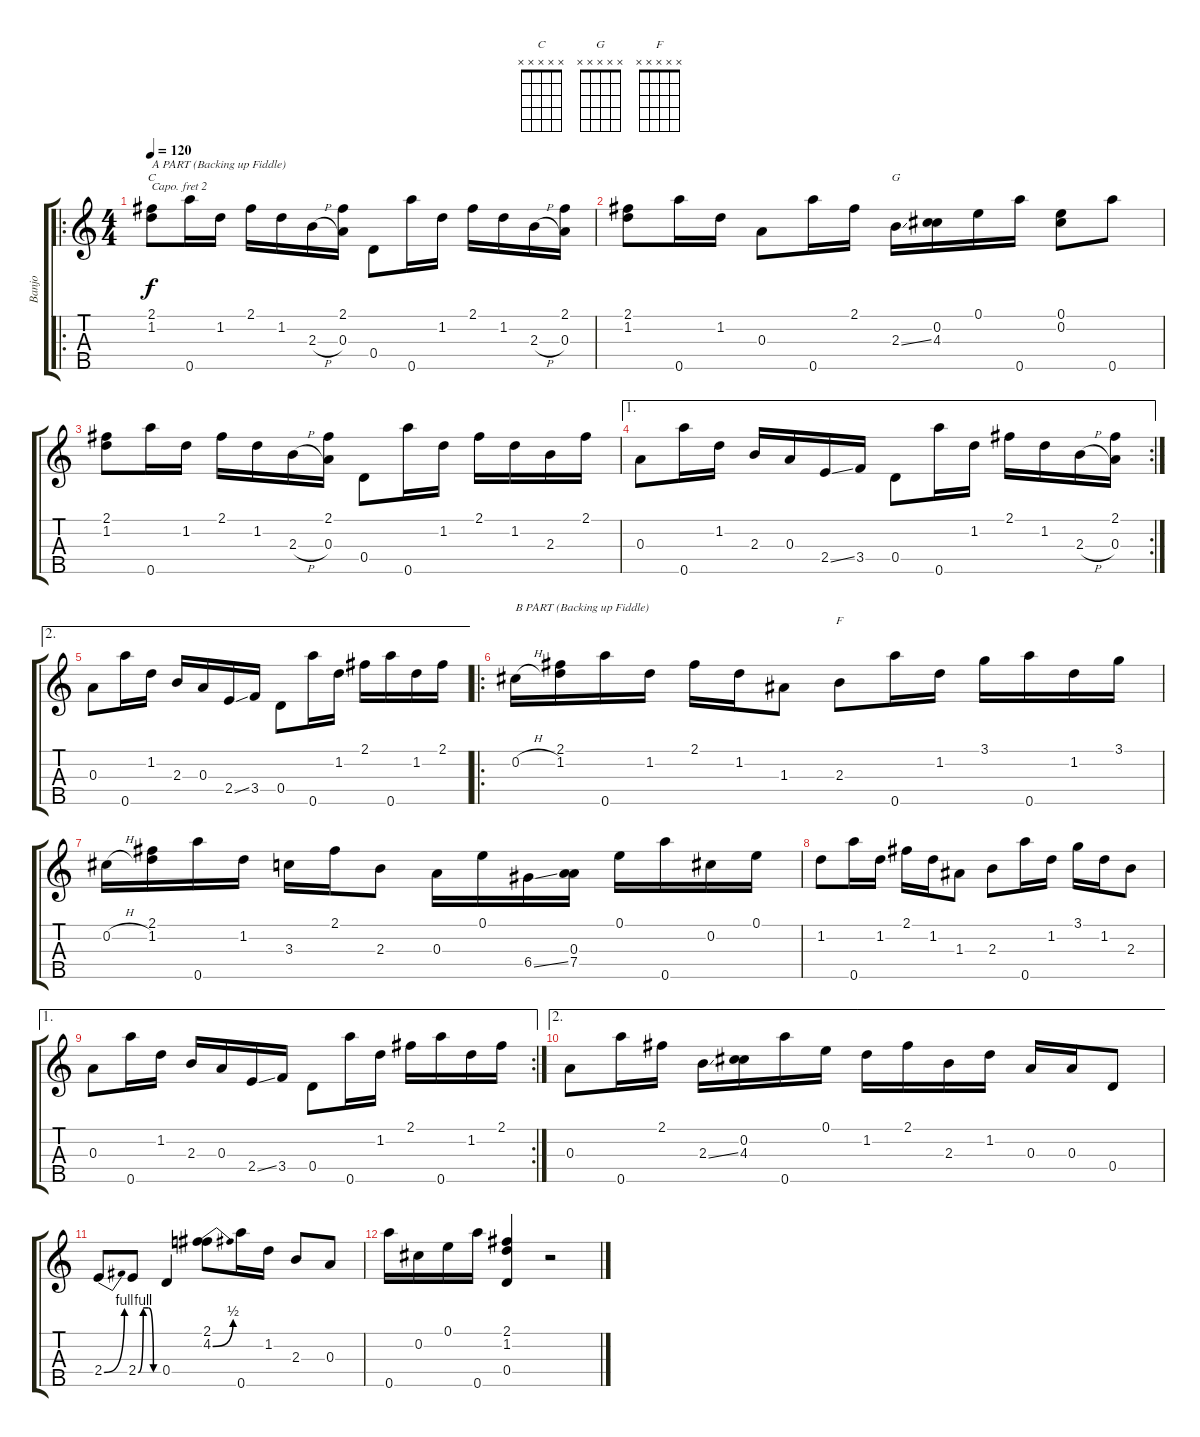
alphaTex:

\track ("Banjo" "Banjo") {instrument banjo}
\staff {score tabs}
\capo 2
\tuning (D4 B3 G3 C3 G4) {hide}
\displaytranspose 12
\chord ("C" x x x x x) {firstfret 0}
\chord ("G" x x x x x) {firstfret 0}
\chord ("F" x x x x x) {firstfret 0}
\ro
\ts (4 4)
\tempo 120
\clef g2
\ks c
(2.1 1.2).8{ch "C" txt "A PART (Backing up Fiddle)" dy f} 0.5.16 1.2.16 2.1.16 1.2.16 2.3{h}.16 (2.1 0.3).16 0.4.8 0.5.16 1.2.16 2.1.16 1.2.16 2.3{h}.16 (2.1 0.3).16 |
(2.1 1.2).8 0.5.16 1.2.16 0.3.8 0.5.16 2.1.16 2.3{ss}.16{ch "G"} (0.2 4.3).16 0.1.16 0.5.16 (0.1 0.2).8 0.5.8 |
(2.1 1.2).8 0.5.16 1.2.16 2.1.16 1.2.16 2.3{h}.16 (2.1 0.3).16 0.4.8 0.5.16 1.2.16 2.1.16 1.2.16 2.3.16 2.1.16 |
\ae 1
\rc 2
0.3.8 0.5.16 1.2.16 2.3.16 0.3.16 2.4{ss}.16 3.4.16 0.4.8 0.5.16 1.2.16 2.1.16 1.2.16 2.3{h}.16 (2.1 0.3).16 |
\ae 2
0.3.8 0.5.16 1.2.16 2.3.16 0.3.16 2.4{ss}.16 3.4.16 0.4.8 0.5.16 1.2.16 2.1.16 0.5.16 1.2.16 2.1.16 |
\ro
0.2{h}.16{txt "B PART (Backing up Fiddle)"} (2.1 1.2).16 0.5.16 1.2.16 2.1.16 1.2.16 1.3.8 2.3.8{ch "F"} 0.5.16 1.2.16 3.1.16 0.5.16 1.2.16 3.1.16 |
0.2{h}.16 (2.1 1.2).16 0.5.16 1.2.16 3.3.16 2.1.16 2.3.8 0.3.16 0.1.16 6.4{ss}.16 (0.3 7.4).16 0.1.16 0.5.16 0.2.16 0.1.16 |
1.2.8 0.5.16 1.2.16 2.1.16 1.2.16 1.3.8 2.3.8 0.5.16 1.2.16 3.1.16 1.2.16 2.3.8 |
\ae 1
\rc 2
0.3.8 0.5.16 1.2.16 2.3.16 0.3.16 2.4{ss}.16 3.4.16 0.4.8 0.5.16 1.2.16 2.1.16 0.5.16 1.2.16 2.1.16 |
\ae 2
0.3.8 0.5.16 2.1.16 2.3{ss}.16 (0.2 4.3).16 0.5.16 0.1.16 1.2.16 2.1.16 2.3.16 1.2.16 0.3.16 0.3.16 0.4.8 |
2.4{be (bend 0 0 60 4)}.8 2.4{be (custom 0 0 15 4 30 4 45 0 60 0)}.8 0.4.4 (2.1 4.2{be (bend 0 0 60 2)}).8 0.5.16 1.2.16 2.3.8 0.3.8 |
0.5.16 0.2.16 0.1.16 0.5.16 (2.1 1.2 0.4).4 r.2
